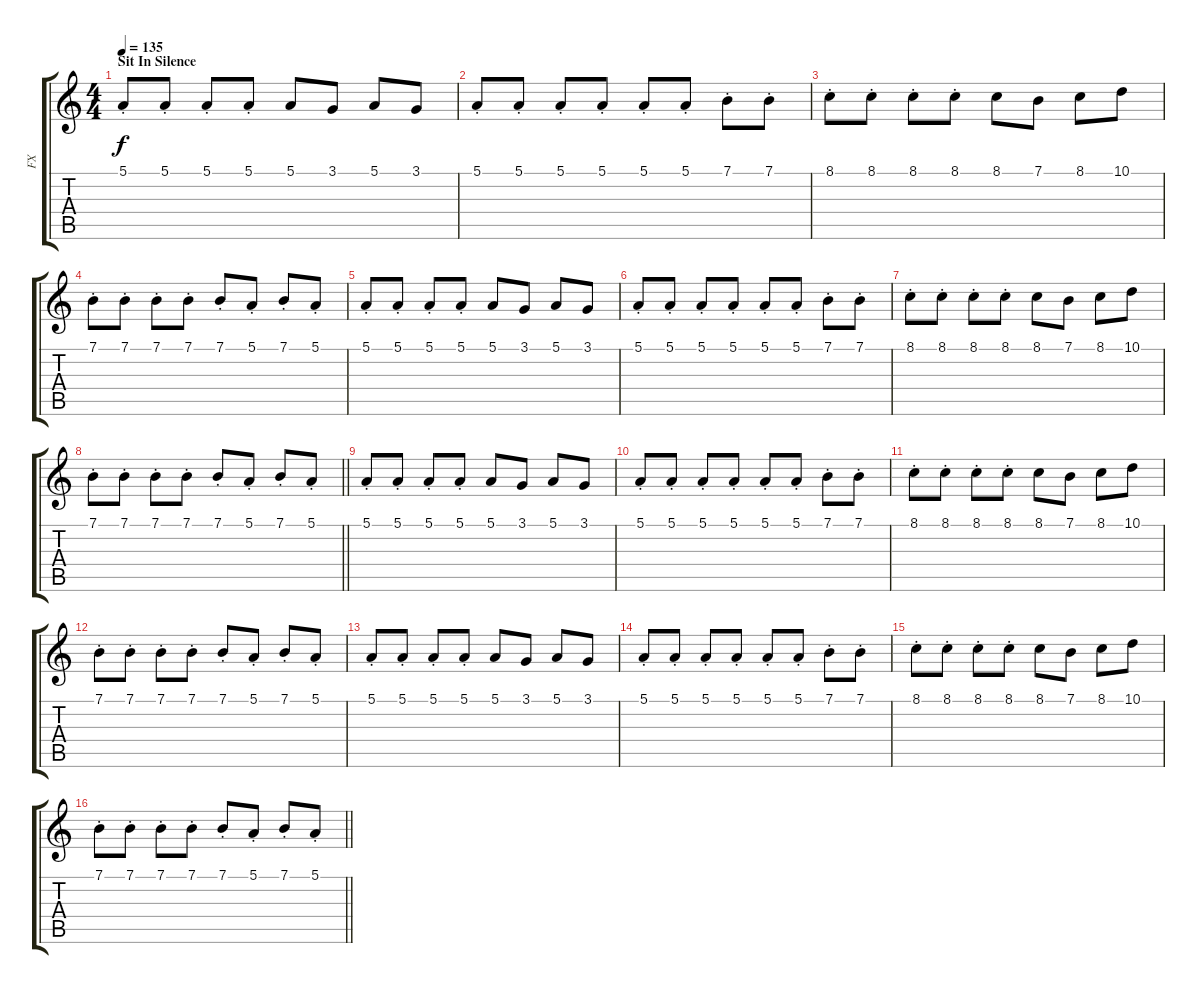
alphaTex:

\track ("FX" "FX") {instrument lead1square}
\staff {score tabs}
\tuning (E4 B3 G3 D3 A2 E2) {hide}
\ts (4 4)
\section ("" "Sit In Silence")
\tempo 135
\clef g2
\ks c
5.1{st}.8{dy f} 5.1{st}.8 5.1{st}.8 5.1{st}.8 5.1.8 3.1.8 5.1.8 3.1.8 |
5.1{st}.8 5.1{st}.8 5.1{st}.8 5.1{st}.8 5.1{st}.8 5.1{st}.8 7.1{st}.8 7.1{st}.8 |
8.1{st}.8 8.1{st}.8 8.1{st}.8 8.1{st}.8 8.1.8 7.1.8 8.1.8 10.1.8 |
7.1{st}.8 7.1{st}.8 7.1{st}.8 7.1{st}.8 7.1{st}.8 5.1{st}.8 7.1{st}.8 5.1{st}.8 |
5.1{st}.8 5.1{st}.8 5.1{st}.8 5.1{st}.8 5.1.8 3.1.8 5.1.8 3.1.8 |
5.1{st}.8 5.1{st}.8 5.1{st}.8 5.1{st}.8 5.1{st}.8 5.1{st}.8 7.1{st}.8 7.1{st}.8 |
8.1{st}.8 8.1{st}.8 8.1{st}.8 8.1{st}.8 8.1.8 7.1.8 8.1.8 10.1.8 |
\barLineRight lightlight
7.1{st}.8 7.1{st}.8 7.1{st}.8 7.1{st}.8 7.1{st}.8 5.1{st}.8 7.1{st}.8 5.1{st}.8 |
5.1{st}.8 5.1{st}.8 5.1{st}.8 5.1{st}.8 5.1.8 3.1.8 5.1.8 3.1.8 |
5.1{st}.8 5.1{st}.8 5.1{st}.8 5.1{st}.8 5.1{st}.8 5.1{st}.8 7.1{st}.8 7.1{st}.8 |
8.1{st}.8 8.1{st}.8 8.1{st}.8 8.1{st}.8 8.1.8 7.1.8 8.1.8 10.1.8 |
7.1{st}.8 7.1{st}.8 7.1{st}.8 7.1{st}.8 7.1{st}.8 5.1{st}.8 7.1{st}.8 5.1{st}.8 |
5.1{st}.8 5.1{st}.8 5.1{st}.8 5.1{st}.8 5.1.8 3.1.8 5.1.8 3.1.8 |
5.1{st}.8 5.1{st}.8 5.1{st}.8 5.1{st}.8 5.1{st}.8 5.1{st}.8 7.1{st}.8 7.1{st}.8 |
8.1{st}.8 8.1{st}.8 8.1{st}.8 8.1{st}.8 8.1.8 7.1.8 8.1.8 10.1.8 |
\barLineRight lightlight
7.1{st}.8 7.1{st}.8 7.1{st}.8 7.1{st}.8 7.1{st}.8 5.1{st}.8 7.1{st}.8 5.1{st}.8
